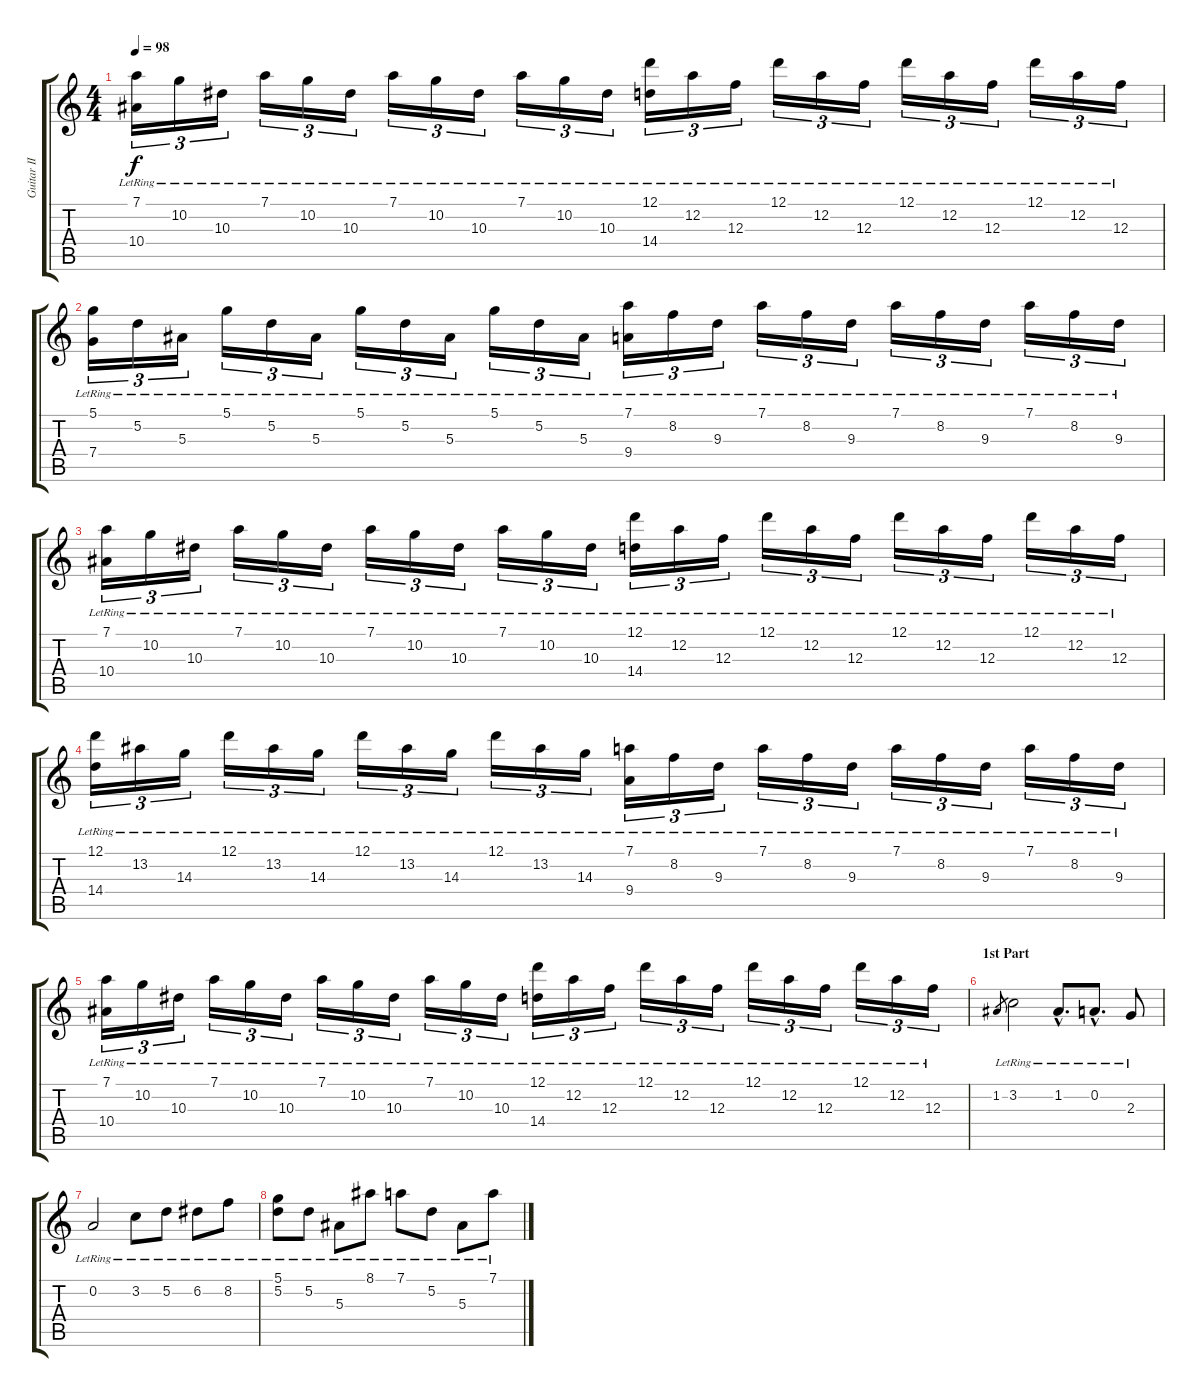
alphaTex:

\track ("Guitar II" "Guitar II") {instrument acousticguitarsteel}
\staff {score tabs}
\tuning (D4 A3 F3 C3 G2 D2) {hide}
\ts (4 4)
\tempo 98
\clef g2
\ks c
(7.1{lr} 10.4{lr}).16{tu (3 2) dy f} 10.2{lr}.16{tu (3 2)} 10.3{lr}.16{tu (3 2)} 7.1{lr}.16{tu (3 2)} 10.2{lr}.16{tu (3 2)} 10.3{lr}.16{tu (3 2)} 7.1{lr}.16{tu (3 2)} 10.2{lr}.16{tu (3 2)} 10.3{lr}.16{tu (3 2)} 7.1{lr}.16{tu (3 2)} 10.2{lr}.16{tu (3 2)} 10.3{lr}.16{tu (3 2)} (12.1{lr} 14.4{lr}).16{tu (3 2)} 12.2{lr}.16{tu (3 2)} 12.3{lr}.16{tu (3 2)} 12.1{lr}.16{tu (3 2)} 12.2{lr}.16{tu (3 2)} 12.3{lr}.16{tu (3 2)} 12.1{lr}.16{tu (3 2)} 12.2{lr}.16{tu (3 2)} 12.3{lr}.16{tu (3 2)} 12.1{lr}.16{tu (3 2)} 12.2{lr}.16{tu (3 2)} 12.3{lr}.16{tu (3 2)} |
(5.1{lr} 7.4{lr}).16{tu (3 2)} 5.2{lr}.16{tu (3 2)} 5.3{lr}.16{tu (3 2)} 5.1{lr}.16{tu (3 2)} 5.2{lr}.16{tu (3 2)} 5.3{lr}.16{tu (3 2)} 5.1{lr}.16{tu (3 2)} 5.2{lr}.16{tu (3 2)} 5.3{lr}.16{tu (3 2)} 5.1{lr}.16{tu (3 2)} 5.2{lr}.16{tu (3 2)} 5.3{lr}.16{tu (3 2)} (7.1{lr} 9.4{lr}).16{tu (3 2)} 8.2{lr}.16{tu (3 2)} 9.3{lr}.16{tu (3 2)} 7.1{lr}.16{tu (3 2)} 8.2{lr}.16{tu (3 2)} 9.3{lr}.16{tu (3 2)} 7.1{lr}.16{tu (3 2)} 8.2{lr}.16{tu (3 2)} 9.3{lr}.16{tu (3 2)} 7.1{lr}.16{tu (3 2)} 8.2{lr}.16{tu (3 2)} 9.3{lr}.16{tu (3 2)} |
(7.1{lr} 10.4{lr}).16{tu (3 2)} 10.2{lr}.16{tu (3 2)} 10.3{lr}.16{tu (3 2)} 7.1{lr}.16{tu (3 2)} 10.2{lr}.16{tu (3 2)} 10.3{lr}.16{tu (3 2)} 7.1{lr}.16{tu (3 2)} 10.2{lr}.16{tu (3 2)} 10.3{lr}.16{tu (3 2)} 7.1{lr}.16{tu (3 2)} 10.2{lr}.16{tu (3 2)} 10.3{lr}.16{tu (3 2)} (12.1{lr} 14.4{lr}).16{tu (3 2)} 12.2{lr}.16{tu (3 2)} 12.3{lr}.16{tu (3 2)} 12.1{lr}.16{tu (3 2)} 12.2{lr}.16{tu (3 2)} 12.3{lr}.16{tu (3 2)} 12.1{lr}.16{tu (3 2)} 12.2{lr}.16{tu (3 2)} 12.3{lr}.16{tu (3 2)} 12.1{lr}.16{tu (3 2)} 12.2{lr}.16{tu (3 2)} 12.3{lr}.16{tu (3 2)} |
(12.1{lr} 14.4{lr}).16{tu (3 2)} 13.2{lr}.16{tu (3 2)} 14.3{lr}.16{tu (3 2)} 12.1{lr}.16{tu (3 2)} 13.2{lr}.16{tu (3 2)} 14.3{lr}.16{tu (3 2)} 12.1{lr}.16{tu (3 2)} 13.2{lr}.16{tu (3 2)} 14.3{lr}.16{tu (3 2)} 12.1{lr}.16{tu (3 2)} 13.2{lr}.16{tu (3 2)} 14.3{lr}.16{tu (3 2)} (7.1{lr} 9.4{lr}).16{tu (3 2)} 8.2{lr}.16{tu (3 2)} 9.3{lr}.16{tu (3 2)} 7.1{lr}.16{tu (3 2)} 8.2{lr}.16{tu (3 2)} 9.3{lr}.16{tu (3 2)} 7.1{lr}.16{tu (3 2)} 8.2{lr}.16{tu (3 2)} 9.3{lr}.16{tu (3 2)} 7.1{lr}.16{tu (3 2)} 8.2{lr}.16{tu (3 2)} 9.3{lr}.16{tu (3 2)} |
(7.1{lr} 10.4{lr}).16{tu (3 2)} 10.2{lr}.16{tu (3 2)} 10.3{lr}.16{tu (3 2)} 7.1{lr}.16{tu (3 2)} 10.2{lr}.16{tu (3 2)} 10.3{lr}.16{tu (3 2)} 7.1{lr}.16{tu (3 2)} 10.2{lr}.16{tu (3 2)} 10.3{lr}.16{tu (3 2)} 7.1{lr}.16{tu (3 2)} 10.2{lr}.16{tu (3 2)} 10.3{lr}.16{tu (3 2)} (12.1{lr} 14.4{lr}).16{tu (3 2)} 12.2{lr}.16{tu (3 2)} 12.3{lr}.16{tu (3 2)} 12.1{lr}.16{tu (3 2)} 12.2{lr}.16{tu (3 2)} 12.3{lr}.16{tu (3 2)} 12.1{lr}.16{tu (3 2)} 12.2{lr}.16{tu (3 2)} 12.3{lr}.16{tu (3 2)} 12.1{lr}.16{tu (3 2)} 12.2{lr}.16{tu (3 2)} 12.3{lr}.16{tu (3 2)} |
\section ("" "1st Part")
1.2.8{gr} 3.2{lr}.2 1.2{hac lr}.8{d} 0.2{hac lr}.8{d} 2.3{lr}.8 |
0.2{lr}.2 3.2{lr}.8 5.2{lr}.8 6.2{lr}.8 8.2{lr}.8 |
(5.1{lr} 5.2{lr}).8 5.2{lr}.8 5.3{lr}.8 8.1{lr}.8 7.1{lr}.8 5.2{lr}.8 5.3{lr}.8 7.1{lr}.8
